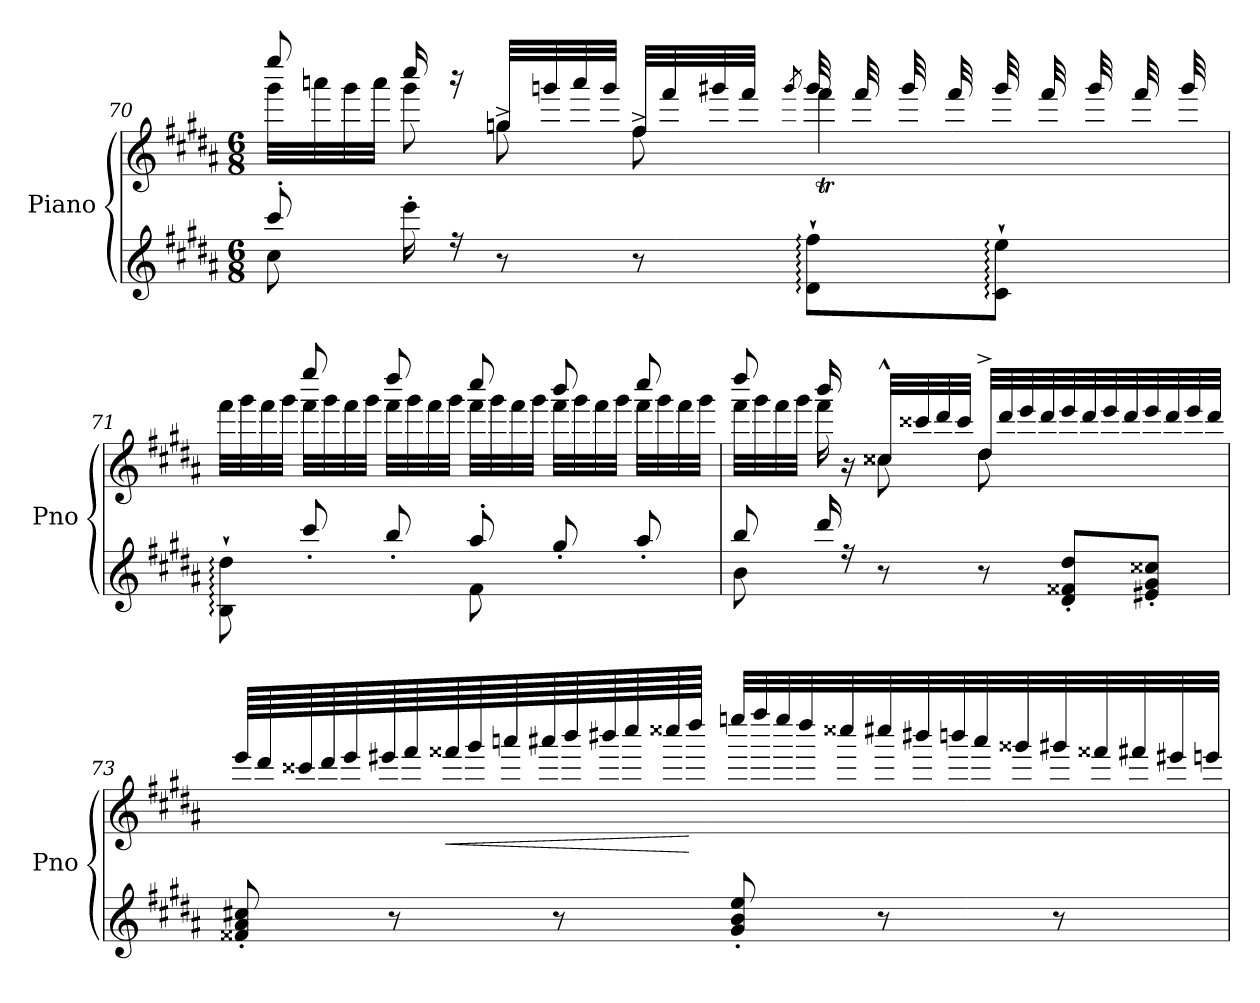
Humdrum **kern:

**kern	**kern	**dynam
*part1	*part1	*part1
*staff2	*staff1	*staff1/2
*I"Piano	*	*
*I'Pno	*	*
!!LO:LB:g=z
*clefG2	*clefG2	*
*k[f#c#g#d#a#]	*k[f#c#g#d#a#]	*
*M6/8	*M6/8	*
=70	=70	=70
*^	*^	*
*	*	*	*^	*
8ccc#'/	8cc#\	8eeee/	2ryy	32ggg#\LLL	.
.	.	.	.	32aaan\	.
.	.	.	.	32ggg#\	.
.	.	.	.	32aaa\JJJ	.
16eee'\	2ryy	16cccc#/	.	8ggg#\	.
16rff	.	16r	.	.	.
8r	.	32ggn/LLL	.	8ggn^\	.
.	.	32gggn/	.	.	.
.	.	32aaa/	.	.	.
.	.	32ggg/JJJ	.	.	.
8r	.	32ff#/LLL	.	8ff#^\	.
.	.	32fff#/	.	.	.
.	.	32ggg#X/	.	.	.
.	.	32fff#/JJJ	.	.	.
.	.	.	8qggg#/	.	.
8d#\:` 8ff#\:`L	.	32ggg#!	4fff#T\	4ryy	.
.	.	32fff#!	.	.	.
.	.	32ggg#!	.	.	.
.	.	32fff#!	.	.	.
8c#\:` 8ee\:`J	8ryy	32ggg#!	.	.	.
.	.	32fff#!	.	.	.
*	*	*Xtuplet	*	*	*
.	.	48ggg#!	.	.	.
.	.	48fff#!	.	.	.
.	.	48ggg#!	.	.	.
*	*	*	*v	*v	*
!!LO:LB:g=z
=71	=71	=71	=71	=71
8B\:` 8dd#\:`	4.ryy	8ryy	32fff#\LLL	.
.	.	.	32ggg#\	.
.	.	.	32fff#\	.
.	.	.	32ggg#\JJJ	.
8ccc#'/	.	8eeee/	32fff#\LLL	.
.	.	.	32ggg#\	.
.	.	.	32fff#\	.
.	.	.	32ggg#\JJJ	.
8bb'/	.	8dddd#/	32fff#\LLL	.
.	.	.	32ggg#\	.
.	.	.	32fff#\	.
.	.	.	32ggg#\JJJ	.
8aa#'/	8f#\	8cccc#/	32fff#\LLL	.
.	.	.	32ggg#\	.
.	.	.	32fff#\	.
.	.	.	32ggg#\JJJ	.
8gg#'/	4ryy	8bbb/	32fff#\LLL	.
.	.	.	32ggg#\	.
.	.	.	32fff#\	.
.	.	.	32ggg#\JJJ	.
8aa#'/	.	8cccc#/	32fff#\LLL	.
.	.	.	32ggg#\	.
.	.	.	32fff#\	.
.	.	.	32ggg#\JJJ	.
!!LO:PB:g=z	!!
=72	=72	=72	=72	=72
8bb/	8b\	8dddd#/	32fff#\LLL	.
.	.	.	32ggg#\	.
.	.	.	32fff#\	.
.	.	.	32ggg#\JJJ	.
16ddd#/	2ryy	16bbb/	16fff#\	.
16rff	.	16r	16ryy	.
8r	.	32cc##X^^/LLL	8cc##X\	.
.	.	32ccc##X/	.	.
.	.	32ddd#/	.	.
.	.	32ccc##/JJJ	.	.
8r	.	32dd#^/LLL	8dd#\	.
.	.	32ddd#/	.	.
.	.	32eee/	.	.
.	.	32ddd#/	.	.
8d#/' 8f##X/' 8dd#/'L	.	32eee/	4ryy	.
.	.	32ddd#/	.	.
.	.	32eee/	.	.
.	.	32ddd#/	.	.
8e#X/' 8g#/' 8cc##X/'J	8ryy	32eee/	.	.
.	.	32ddd#/	.	.
.	.	32eee/	.	.
.	.	32ddd#/JJJ	.	.
*v	*v	*	*	*
*	*v	*v	*
=73	=73	=73
8f##X/' 8a#/' 8cc#X/'	128%3eee/LLL	.
.	128%3ddd#/	.
.	128%3ccc##X/	.
.	128%3ddd#/	.
.	128%3eee/	.
.	128%3eee#X/	.
8r	.	.
.	128%3fff#/	.
!	!	!LO:HP:b
.	128%3fff##X/	<
.	128%3ggg#/	.
.	128%3aaan/	.
.	128%3aaa#X/	.
8r	.	.
.	128%3bbb/	.
.	128%3bbb#X/	.
.	128%3cccc#/	.
.	128%3cccc##X/	.
.	128%3dddd#/JJJ	[
!!LO:LB:g=z
=73-	=73-	=73-
8g#/' 8b/' 8ee/'	40eeeen/LLL	.
.	40ffff#/	.
.	40eeee/	.
.	40dddd#/	.
.	40cccc##X/	.
8r	40cccc#X/	.
.	40bbb#X/	.
.	40bbbn/	.
.	40aaa#/	.
.	40ggg##X/	.
8r	40ggg#X/	.
.	40fff##X/	.
.	40fff#X/	.
.	40eee#X/	.
.	40eeen/JJJ	.
=	=	=
*-	*-	*-
